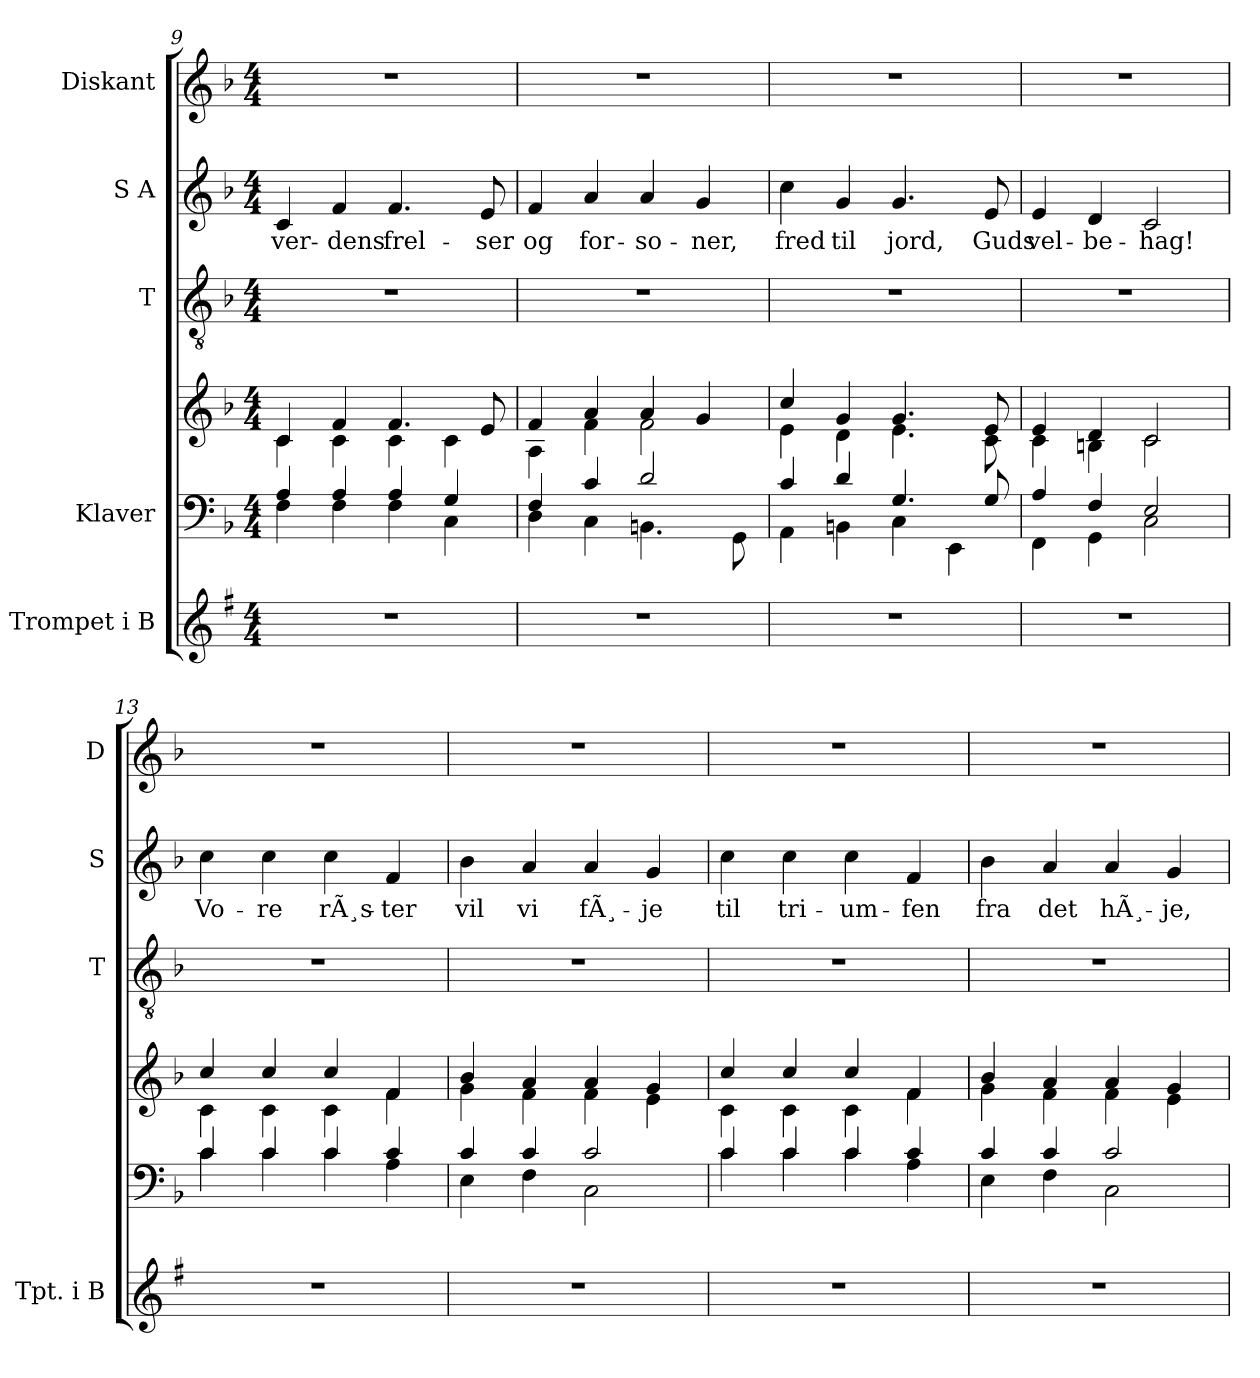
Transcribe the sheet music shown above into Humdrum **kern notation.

**kern	**kern	**kern	**kern	**kern	**text	**kern
*part5	*part4	*part4	*part3	*part2	*part2	*part1
*staff6	*staff5	*staff4	*staff3	*staff2	*staff2	*staff1
*I"Trompet  i B	*I"Klaver	*	*I"T	*I"S A	*	*I"Diskant
*I'Tpt. i B	*	*	*I'T	*I'S	*	*I'D
*clefG2	*clefF4	*clefG2	*clefGv2	*clefG2	*	*clefG2
*ITrd1c2	*	*	*	*	*	*
*k[b-]	*k[b-]	*k[b-]	*k[b-]	*k[b-]	*	*k[b-]
*M4/4	*M4/4	*M4/4	*M4/4	*M4/4	*	*M4/4
=9	=9	=9	=9	=9	=9	=9
*	*^	*^	*	*	*	*
!	!	!	!	!	!	!	!LO:LY:b	!
1r	4A/	4F\	4c/	4c\	1r	4c/	ver-	1r
!	!	!	!	!	!	!	!LO:LY:b	!
.	4A/	4F\	4f/	4c\	.	4f/	-dens	.
!	!	!	!	!	!	!	!LO:LY:b	!
.	4A/	4F\	4.f/	4c\	.	4.f/	frel-	.
.	4G/	4C\	.	4c\	.	.	.	.
!	!	!	!	!	!	!	!LO:LY:b	!
.	.	.	8e/	.	.	8e/	-ser	.
=10	=10	=10	=10	=10	=10	=10	=10	=10
!	!	!	!	!	!	!	!LO:LY:b	!
1r	4F/	4D\	4f/	4A\	1r	4f/	og	1r
!	!	!	!	!	!	!	!LO:LY:b	!
.	4c/	4C\	4a/	4f\	.	4a/	for-	.
!	!	!	!	!	!	!	!LO:LY:b	!
.	2d/	4.BBn\	4a/	2f\	.	4a/	-so-	.
!	!	!	!	!	!	!	!LO:LY:b	!
.	.	.	4g/	.	.	4g/	-ner,	.
.	.	8GG\	.	.	.	.	.	.
!!LO:LB:g=z
=11	=11	=11	=11	=11	=11	=11	=11	=11
!	!	!	!	!	!	!	!LO:LY:b	!
1r	4c/	4AA\	4cc/	4e\	1r	4cc\	fred	1r
!	!	!	!	!	!	!	!LO:LY:b	!
.	4d/	4BBn\	4g/	4d\	.	4g/	til	.
!	!	!	!	!	!	!	!LO:LY:b	!
.	4.G/	4C\	4.g/	4.e\	.	4.g/	jord,	.
.	.	4EE\	.	.	.	.	.	.
!	!	!	!	!	!	!	!LO:LY:b	!
.	8G/	.	8e/	8c\	.	8e/	Guds	.
=12	=12	=12	=12	=12	=12	=12	=12	=12
!	!	!	!	!	!	!	!LO:LY:b	!
1r	4A/	4FF\	4e/	4c\	1r	4e/	vel-	1r
!	!	!	!	!	!	!	!LO:LY:b	!
.	4F/	4GG\	4d/	4Bn\	.	4d/	-be-	.
!	!	!	!	!	!	!	!LO:LY:b	!
.	2E/	2C\	2c/	2c\	.	2c/	-hag!	.
=13	=13	=13	=13	=13	=13	=13	=13	=13
!	!	!	!	!	!	!	!LO:LY:b	!
1r	4c/	4c\	4cc/	4c\	1r	4cc\	Vo-	1r
!	!	!	!	!	!	!	!LO:LY:b	!
.	4c/	4c\	4cc/	4c\	.	4cc\	-re	.
!	!	!	!	!	!	!	!LO:LY:b	!
.	4c/	4c\	4cc/	4c\	.	4cc\	rÃ¸s-	.
!	!	!	!	!	!	!	!LO:LY:b	!
.	4c/	4A\	4f/	4f\	.	4f/	-ter	.
=14	=14	=14	=14	=14	=14	=14	=14	=14
!	!	!	!	!	!	!	!LO:LY:b	!
1r	4c/	4E\	4b-/	4g\	1r	4b-\	vil	1r
!	!	!	!	!	!	!	!LO:LY:b	!
.	4c/	4F\	4a/	4f\	.	4a/	vi	.
!	!	!	!	!	!	!	!LO:LY:b	!
.	2c/	2C\	4a/	4f\	.	4a/	fÃ¸-	.
!	!	!	!	!	!	!	!LO:LY:b	!
.	.	.	4g/	4e\	.	4g/	-je	.
=15	=15	=15	=15	=15	=15	=15	=15	=15
!	!	!	!	!	!	!	!LO:LY:b	!
1r	4c/	4c\	4cc/	4c\	1r	4cc\	til	1r
!	!	!	!	!	!	!	!LO:LY:b	!
.	4c/	4c\	4cc/	4c\	.	4cc\	tri-	.
!	!	!	!	!	!	!	!LO:LY:b	!
.	4c/	4c\	4cc/	4c\	.	4cc\	-um-	.
!	!	!	!	!	!	!	!LO:LY:b	!
.	4c/	4A\	4f/	4f\	.	4f/	-fen	.
=16	=16	=16	=16	=16	=16	=16	=16	=16
!	!	!	!	!	!	!	!LO:LY:b	!
1r	4c/	4E\	4b-/	4g\	1r	4b-\	fra	1r
!	!	!	!	!	!	!	!LO:LY:b	!
.	4c/	4F\	4a/	4f\	.	4a/	det	.
!	!	!	!	!	!	!	!LO:LY:b	!
.	2c/	2C\	4a/	4f\	.	4a/	hÃ¸-	.
!	!	!	!	!	!	!	!LO:LY:b	!
.	.	.	4g/	4e\	.	4g/	-je,	.
*	*v	*v	*	*	*	*	*	*
*	*	*v	*v	*	*	*	*
=	=	=	=	=	=	=
*-	*-	*-	*-	*-	*-	*-
